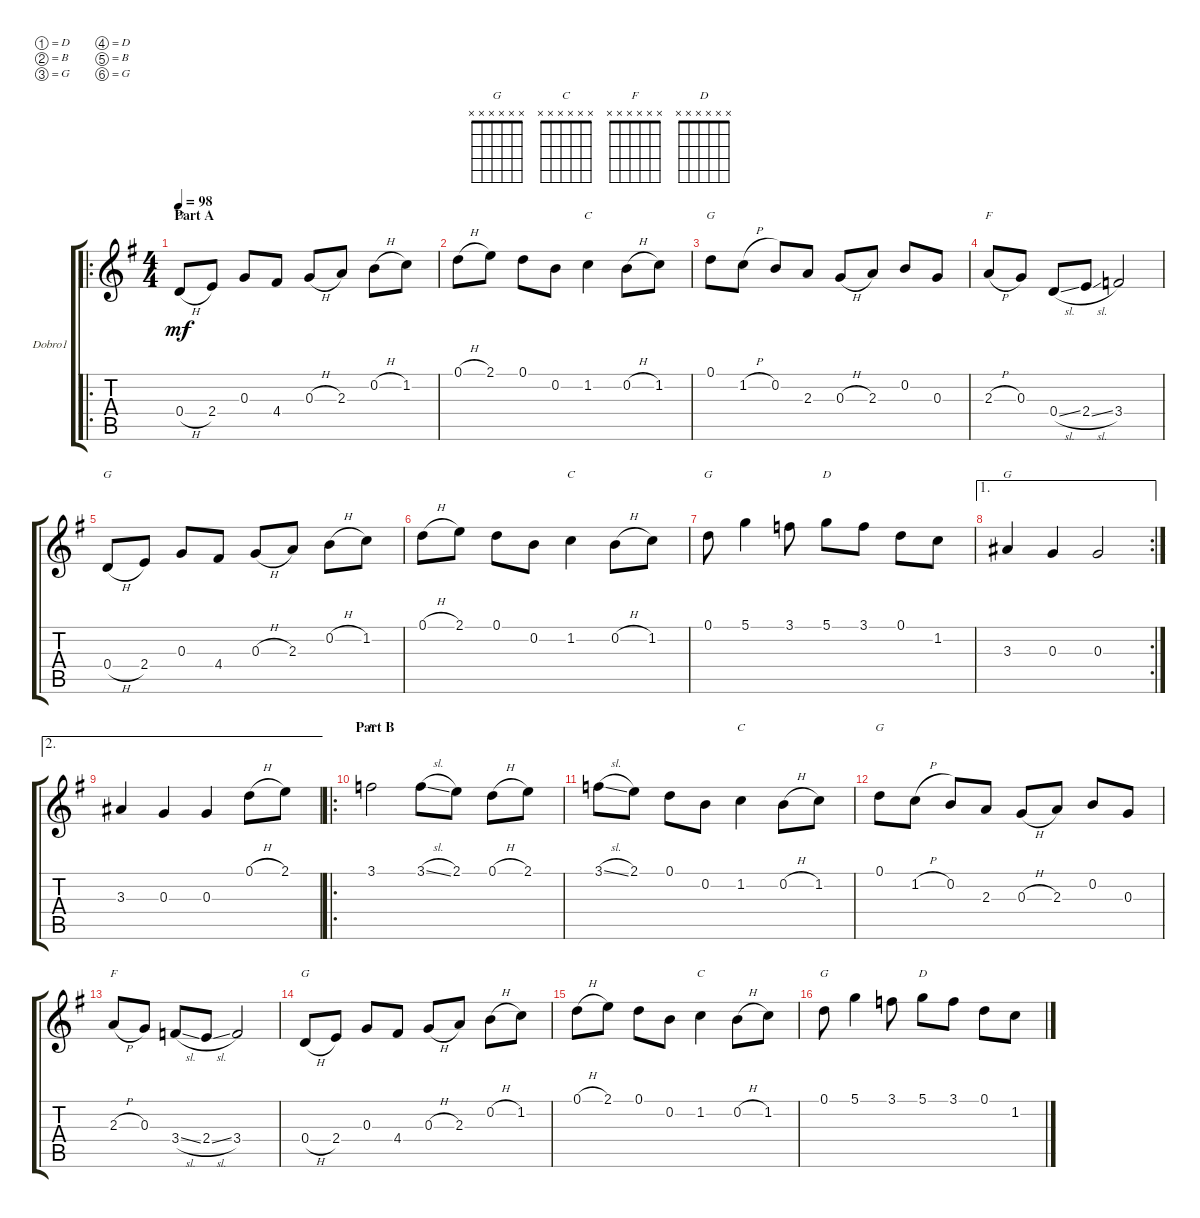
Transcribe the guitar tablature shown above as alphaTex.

\defaultSystemsLayout 4
\bracketExtendMode groupsimilarinstruments
\firstSystemTrackNameOrientation horizontal
\otherSystemsTrackNameOrientation horizontal
\track ("Dobro1" "Dobro1") {instrument acousticguitarsteel}
\staff {score tabs}
\tuning (D4 B3 G3 D3 B2 G2)
\chord ("G" x x x x x x)
\chord ("C" x x x x x x)
\chord ("F" x x x x x x)
\chord ("D" x x x x x x)
\ro
\ts (4 4)
\section ("" "Part A")
\tempo 98
\clef g2
\ks g
0.4{h}.8{ch "G" dy mf instrument acousticguitarsteel} 2.4.8 0.3.8 4.4.8 0.3{h}.8 2.3.8 0.2{h}.8 1.2.8 |
0.1{h}.8 2.1.8 0.1.8 0.2.8 1.2.4{ch "C"} 0.2{h}.8 1.2.8 |
0.1.8{ch "G"} 1.2{h}.8 0.2.8 2.3.8 0.3{h}.8 2.3.8 0.2.8 0.3.8 |
2.3{h}.8{ch "F"} 0.3.8 0.4{sl}.8 2.4{sl}.8 3.4.2 |
0.4{h}.8{ch "G"} 2.4.8 0.3.8 4.4.8 0.3{h}.8 2.3.8 0.2{h}.8 1.2.8 |
0.1{h}.8 2.1.8 0.1.8 0.2.8 1.2.4{ch "C"} 0.2{h}.8 1.2.8 |
0.1.8{ch "G"} 5.1.4 3.1.8 5.1.8{ch "D"} 3.1.8 0.1.8 1.2.8 |
\ae 1
\rc 2
3.3.4{ch "G"} 0.3.4 0.3.2 |
\ae 2
3.3.4 0.3.4 0.3.4 0.1{h}.8 2.1.8 |
\ro
\section ("" "Part B")
3.1.2{ch "F"} 3.1{sl}.8 2.1.8 0.1{h}.8 2.1.8 |
3.1{sl}.8 2.1.8 0.1.8 0.2.8 1.2.4{ch "C"} 0.2{h}.8 1.2.8 |
0.1.8{ch "G"} 1.2{h}.8 0.2.8 2.3.8 0.3{h}.8 2.3.8 0.2.8 0.3.8 |
2.3{h}.8{ch "F"} 0.3.8 3.4{sl}.8 2.4{sl}.8 3.4.2 |
0.4{h}.8{ch "G"} 2.4.8 0.3.8 4.4.8 0.3{h}.8 2.3.8 0.2{h}.8 1.2.8 |
0.1{h}.8 2.1.8 0.1.8 0.2.8 1.2.4{ch "C"} 0.2{h}.8 1.2.8 |
0.1.8{ch "G"} 5.1.4 3.1.8 5.1.8{ch "D"} 3.1.8 0.1.8 1.2.8
